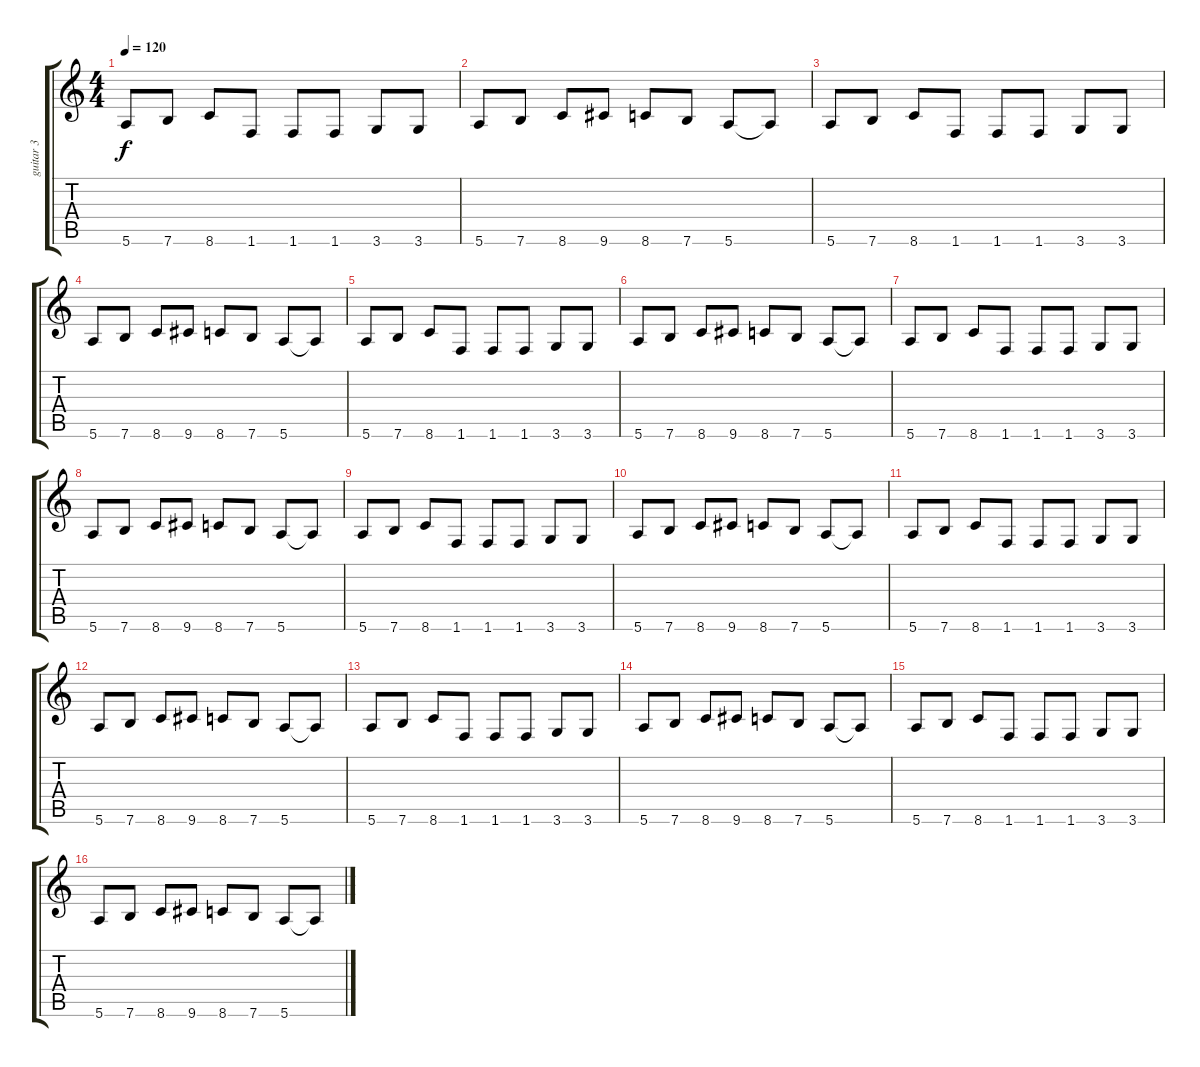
\track ("guitar 3" "guitar 3") {instrument distortionguitar}
\staff {score tabs}
\tuning (E4 B3 G3 D3 A2 E2) {hide}
\ts (4 4)
\tempo 120
\clef g2
\ks c
5.6.8{dy f} 7.6.8 8.6.8 1.6.8 1.6.8 1.6.8 3.6.8 3.6.8 |
5.6.8 7.6.8 8.6.8 9.6.8 8.6.8 7.6.8 5.6.8 5.6{t}.8 |
5.6.8 7.6.8 8.6.8 1.6.8 1.6.8 1.6.8 3.6.8 3.6.8 |
5.6.8 7.6.8 8.6.8 9.6.8 8.6.8 7.6.8 5.6.8 5.6{t}.8 |
5.6.8 7.6.8 8.6.8 1.6.8 1.6.8 1.6.8 3.6.8 3.6.8 |
5.6.8 7.6.8 8.6.8 9.6.8 8.6.8 7.6.8 5.6.8 5.6{t}.8 |
5.6.8 7.6.8 8.6.8 1.6.8 1.6.8 1.6.8 3.6.8 3.6.8 |
5.6.8 7.6.8 8.6.8 9.6.8 8.6.8 7.6.8 5.6.8 5.6{t}.8 |
5.6.8 7.6.8 8.6.8 1.6.8 1.6.8 1.6.8 3.6.8 3.6.8 |
5.6.8 7.6.8 8.6.8 9.6.8 8.6.8 7.6.8 5.6.8 5.6{t}.8 |
5.6.8 7.6.8 8.6.8 1.6.8 1.6.8 1.6.8 3.6.8 3.6.8 |
5.6.8 7.6.8 8.6.8 9.6.8 8.6.8 7.6.8 5.6.8 5.6{t}.8 |
5.6.8 7.6.8 8.6.8 1.6.8 1.6.8 1.6.8 3.6.8 3.6.8 |
5.6.8 7.6.8 8.6.8 9.6.8 8.6.8 7.6.8 5.6.8 5.6{t}.8 |
5.6.8 7.6.8 8.6.8 1.6.8 1.6.8 1.6.8 3.6.8 3.6.8 |
5.6.8 7.6.8 8.6.8 9.6.8 8.6.8 7.6.8 5.6.8 5.6{t}.8
